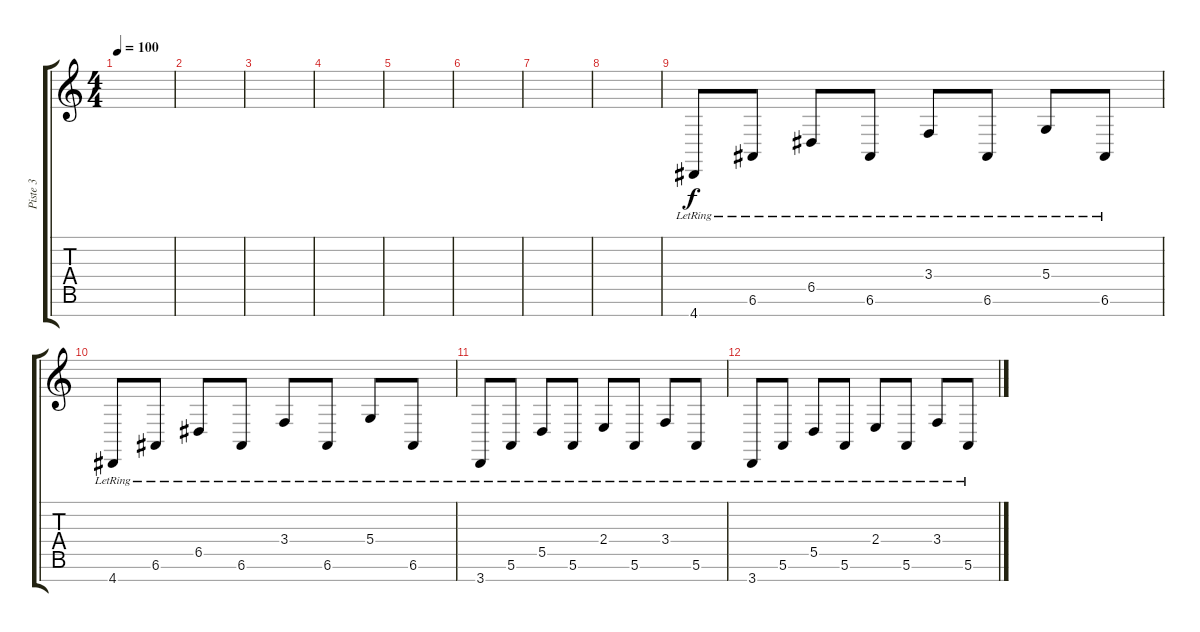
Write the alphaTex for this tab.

\track ("Piste 3" "Piste 3") {instrument acousticgrandpiano}
\staff {score tabs}
\tuning (E4 B3 G3 D3 A2 E2 B1) {hide}
\ts (4 4)
\tempo 100
\clef g2
\ks c
|
|
|
|
|
|
|
|
4.7{lr}.8 6.6{lr}.8 6.5{lr}.8 6.6{lr}.8 3.4{lr}.8 6.6{lr}.8 5.4{lr}.8 6.6{lr}.8 |
4.7{lr}.8 6.6{lr}.8 6.5{lr}.8 6.6{lr}.8 3.4{lr}.8 6.6{lr}.8 5.4{lr}.8 6.6{lr}.8 |
3.7{lr}.8 5.6{lr}.8 5.5{lr}.8 5.6{lr}.8 2.4{lr}.8 5.6{lr}.8 3.4{lr}.8 5.6{lr}.8 |
3.7{lr}.8 5.6{lr}.8 5.5{lr}.8 5.6{lr}.8 2.4{lr}.8 5.6{lr}.8 3.4{lr}.8 5.6{lr}.8
